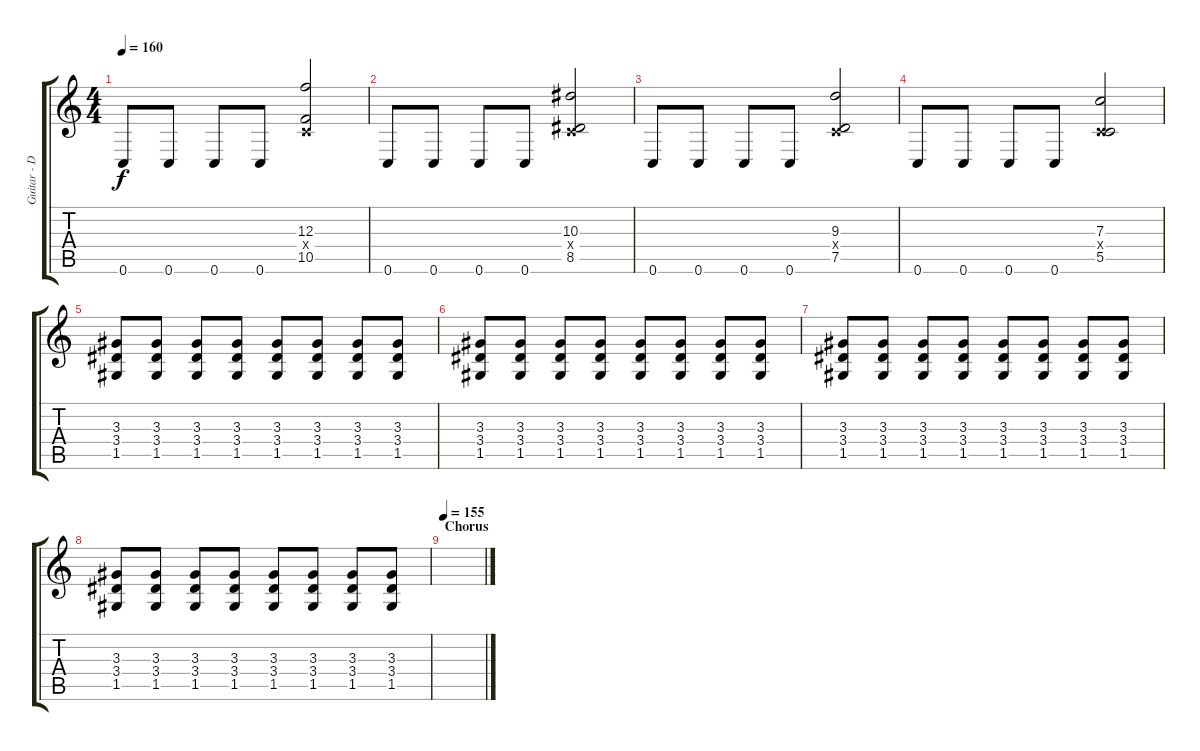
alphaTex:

\track ("Guitar - Dist." "Guitar - D") {instrument distortionguitar}
\staff {score tabs}
\tuning (D4 A3 F3 C3 G2 C2) {hide}
\ts (4 4)
\tempo 160
\clef g2
\ks c
0.6.8{dy f} 0.6.8 0.6.8 0.6.8 (12.3 0.4{x} 10.5).2 |
0.6.8 0.6.8 0.6.8 0.6.8 (10.3 0.4{x} 8.5).2 |
0.6.8 0.6.8 0.6.8 0.6.8 (9.3 0.4{x} 7.5).2 |
0.6.8 0.6.8 0.6.8 0.6.8 (7.3 0.4{x} 5.5).2 |
(3.3 3.4 1.5).8 (3.3 3.4 1.5).8 (3.3 3.4 1.5).8 (3.3 3.4 1.5).8 (3.3 3.4 1.5).8 (3.3 3.4 1.5).8 (3.3 3.4 1.5).8 (3.3 3.4 1.5).8 |
(3.3 3.4 1.5).8 (3.3 3.4 1.5).8 (3.3 3.4 1.5).8 (3.3 3.4 1.5).8 (3.3 3.4 1.5).8 (3.3 3.4 1.5).8 (3.3 3.4 1.5).8 (3.3 3.4 1.5).8 |
(3.3 3.4 1.5).8 (3.3 3.4 1.5).8 (3.3 3.4 1.5).8 (3.3 3.4 1.5).8 (3.3 3.4 1.5).8 (3.3 3.4 1.5).8 (3.3 3.4 1.5).8 (3.3 3.4 1.5).8 |
(3.3 3.4 1.5).8 (3.3 3.4 1.5).8 (3.3 3.4 1.5).8 (3.3 3.4 1.5).8 (3.3 3.4 1.5).8 (3.3 3.4 1.5).8 (3.3 3.4 1.5).8 (3.3 3.4 1.5).8 |
\section ("" "Chorus")
\tempo 155
